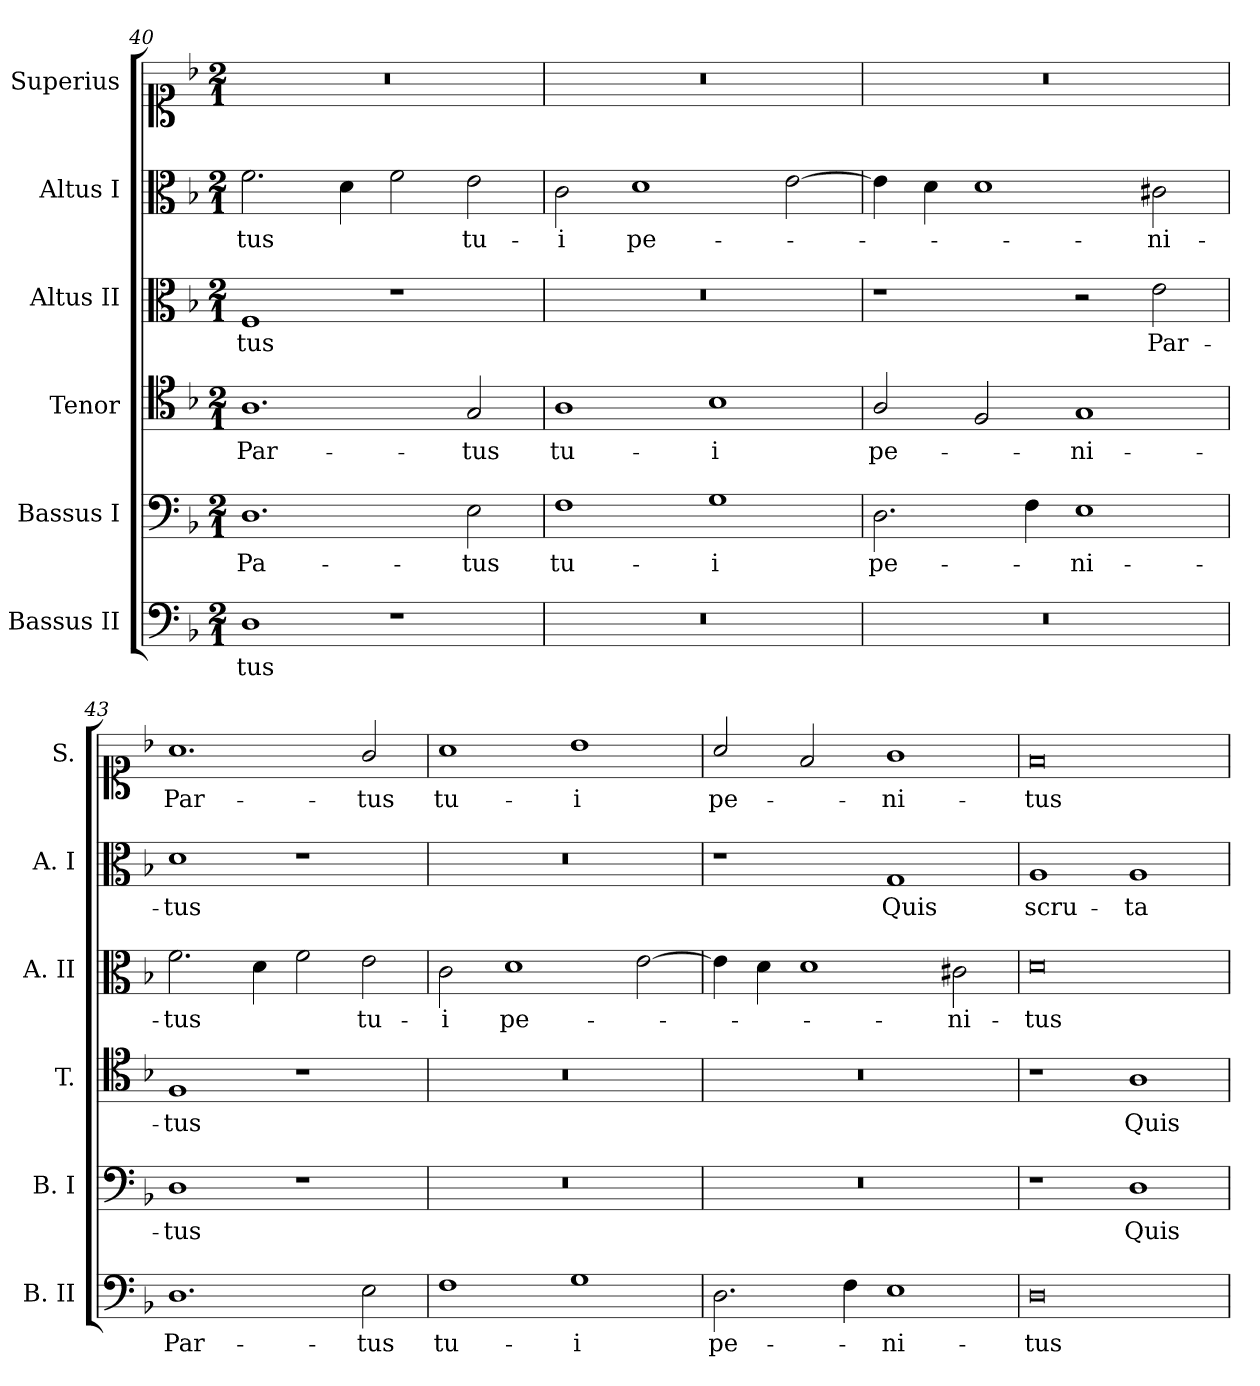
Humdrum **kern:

**kern	**text	**kern	**text	**kern	**text	**kern	**text	**kern	**text	**kern	**text
*part6	*part6	*part5	*part5	*part4	*part4	*part3	*part3	*part2	*part2	*part1	*part1
*staff6	*staff6	*staff5	*staff5	*staff4	*staff4	*staff3	*staff3	*staff2	*staff2	*staff1	*staff1
*I"Bassus II	*	*I"Bassus I	*	*I"Tenor	*	*I"Altus II	*	*I"Altus I	*	*I"Superius	*
*I'B. II	*	*I'B.  I	*	*I'T.	*	*I'A. II	*	*I'A. I	*	*I'S.	*
*clefF4	*	*clefF4	*	*clefC4	*	*clefC3	*	*clefC3	*	*clefC1	*
*k[b-]	*	*k[b-]	*	*k[b-]	*	*k[b-]	*	*k[b-]	*	*k[b-]	*
*F:	*	*F:	*	*F:	*	*F:	*	*F:	*	*F:	*
*M2/1	*	*M2/1	*	*M2/1	*	*M2/1	*	*M2/1	*	*M2/1	*
=40	=40	=40	=40	=40	=40	=40	=40	=40	=40	=40	=40
!	!LO:LY:b	!	!LO:LY:b	!	!LO:LY:b	!	!LO:LY:b	!	!LO:LY:b	!	!
1D	-tus	1.D	Pa-	1.A	Par-	1F	-tus	2.f\	-tus	0r	.
.	.	.	.	.	.	.	.	4d\	.	.	.
1r	.	.	.	.	.	1r	.	2f\	.	.	.
!	!	!	!LO:LY:b	!	!LO:LY:b	!	!	!	!LO:LY:b	!	!
.	.	2E\	-tus	2G/	-tus	.	.	2e\	tu-	.	.
=41	=41	=41	=41	=41	=41	=41	=41	=41	=41	=41	=41
!	!	!	!LO:LY:b	!	!LO:LY:b	!	!	!	!LO:LY:b	!	!
0r	.	1F	tu-	1A	tu-	0r	.	2c\	-i	0r	.
!	!	!	!	!	!	!	!	!	!LO:LY:b	!	!
.	.	.	.	.	.	.	.	1d	pe-	.	.
!	!	!	!LO:LY:b	!	!LO:LY:b	!	!	!	!	!	!
.	.	1G	-i	1B-	-i	.	.	.	.	.	.
.	.	.	.	.	.	.	.	[2e\	.	.	.
=42	=42	=42	=42	=42	=42	=42	=42	=42	=42	=42	=42
!	!	!	!LO:LY:b	!	!LO:LY:b	!	!	!	!	!	!
0r	.	2.D\	pe-	2A/	pe-	1r	.	4e\]	.	0r	.
.	.	.	.	.	.	.	.	4d\	.	.	.
.	.	.	.	2F/	.	.	.	1d	.	.	.
.	.	4F\	.	.	.	.	.	.	.	.	.
!	!	!	!LO:LY:b	!	!LO:LY:b	!	!	!	!	!	!
.	.	1E	-ni-	1G	-ni-	2r	.	.	.	.	.
!	!	!	!	!	!	!	!LO:LY:b	!	!LO:LY:b	!	!
.	.	.	.	.	.	2e\	Par-	2c#i\	-ni-	.	.
=43	=43	=43	=43	=43	=43	=43	=43	=43	=43	=43	=43
!	!LO:LY:b	!	!LO:LY:b	!	!LO:LY:b	!	!LO:LY:b	!	!LO:LY:b	!	!LO:LY:b
1.D	Par-	1D	-tus	1F	-tus	2.f\	-tus	1d	-tus	1.a	Par-
.	.	.	.	.	.	4d\	.	.	.	.	.
.	.	1r	.	1r	.	2f\	.	1r	.	.	.
!	!LO:LY:b	!	!	!	!	!	!LO:LY:b	!	!	!	!LO:LY:b
2E\	-tus	.	.	.	.	2e\	tu-	.	.	2g/	-tus
=44	=44	=44	=44	=44	=44	=44	=44	=44	=44	=44	=44
!	!LO:LY:b	!	!	!	!	!	!LO:LY:b	!	!	!	!LO:LY:b
1F	tu-	0r	.	0r	.	2c\	-i	0r	.	1a	tu-
!	!	!	!	!	!	!	!LO:LY:b	!	!	!	!
.	.	.	.	.	.	1d	pe-	.	.	.	.
!	!LO:LY:b	!	!	!	!	!	!	!	!	!	!LO:LY:b
1G	-i	.	.	.	.	.	.	.	.	1b-	-i
.	.	.	.	.	.	[2e\	.	.	.	.	.
=45	=45	=45	=45	=45	=45	=45	=45	=45	=45	=45	=45
!	!LO:LY:b	!	!	!	!	!	!	!	!	!	!LO:LY:b
2.D\	pe-	0r	.	0r	.	4e\]	.	1r	.	2a/	pe-
.	.	.	.	.	.	4d\	.	.	.	.	.
.	.	.	.	.	.	1d	.	.	.	2f/	.
4F\	.	.	.	.	.	.	.	.	.	.	.
!	!LO:LY:b	!	!	!	!	!	!	!	!LO:LY:b	!	!LO:LY:b
1E	-ni-	.	.	.	.	.	.	1G	Quis	1g	-ni-
!	!	!	!	!	!	!	!LO:LY:b	!	!	!	!
.	.	.	.	.	.	2c#i\	-ni-	.	.	.	.
=46	=46	=46	=46	=46	=46	=46	=46	=46	=46	=46	=46
!	!LO:LY:b	!	!	!	!	!	!LO:LY:b	!	!LO:LY:b	!	!LO:LY:b
0D	-tus	1r	.	1r	.	0d	-tus	1A	scru-	0f	-tus
!	!	!	!LO:LY:b	!	!LO:LY:b	!	!	!	!LO:LY:b	!	!
.	.	1D	Quis	1A	Quis	.	.	1A	-ta-	.	.
=	=	=	=	=	=	=	=	=	=	=	=
*-	*-	*-	*-	*-	*-	*-	*-	*-	*-	*-	*-
